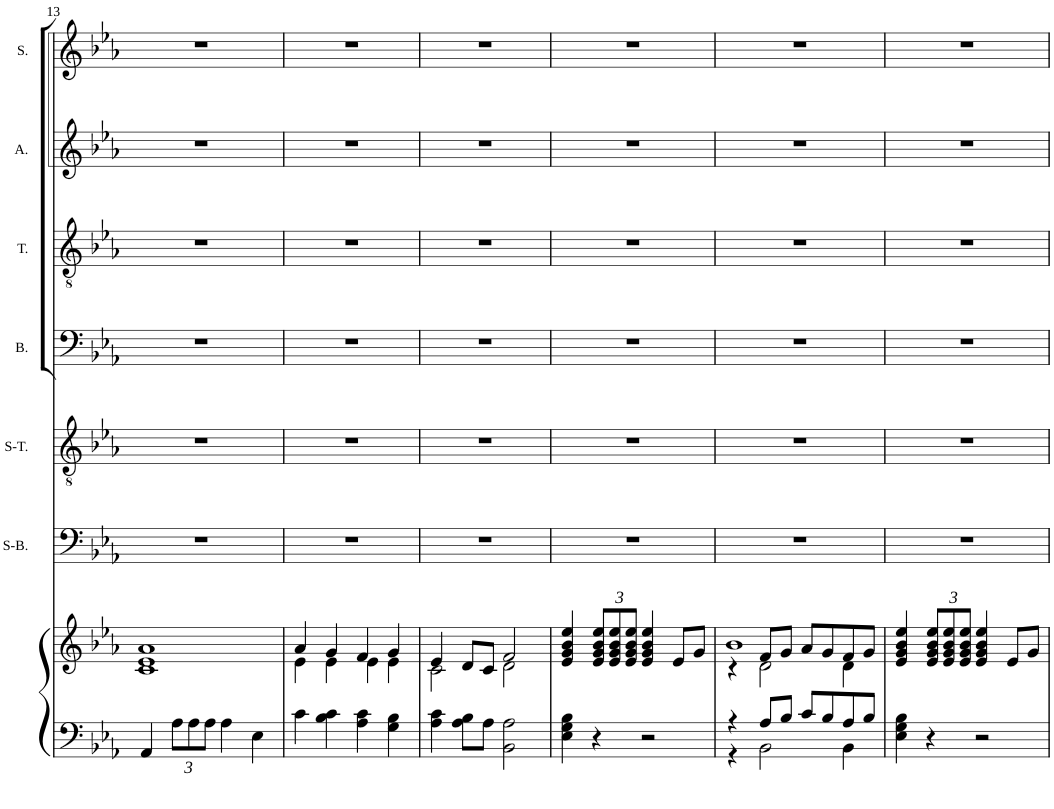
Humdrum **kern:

**kern	**kern	**kern	**kern	**kern	**kern	**kern	**kern
*part7	*part7	*part6	*part5	*part4	*part3	*part2	*part1
*staff8	*staff7	*staff6	*staff5	*staff4	*staff3	*staff2	*staff1
*	*	*I"Bariton Solo	*I"Tenor Solo	*I"Bass	*I"Tenor	*I"Alt	*I"Sopran
*	*	*	*	*I'B.	*I'T.	*I'A.	*I'S.
!!LO:PB:g=z
*clefF4	*clefG2	*clefF4	*clefGv2	*clefF4	*clefGv2	*clefG2	*clefG2
*k[b-e-a-]	*k[b-e-a-]	*k[b-e-a-]	*k[b-e-a-]	*k[b-e-a-]	*k[b-e-a-]	*k[b-e-a-]	*k[b-e-a-]
*E-:	*E-:	*E-:	*E-:	*E-:	*E-:	*E-:	*E-:
*M4/4	*M4/4	*M4/4	*M4/4	*M4/4	*M4/4	*M4/4	*M4/4
*met(c)	*met(c)	*met(c)	*met(c)	*met(c)	*met(c)	*met(c)	*met(c)
=13	=13	=13	=13	=13	=13	=13	=13
4AA-/	1c 1e- 1a-	1r	1r	1r	1r	1r	1r
*Xbrackettup	*	*	*	*	*	*	*
12A-\L	.	.	.	.	.	.	.
12A-\	.	.	.	.	.	.	.
12A-\J	.	.	.	.	.	.	.
4A-\	.	.	.	.	.	.	.
4E-\	.	.	.	.	.	.	.
=14	=14	=14	=14	=14	=14	=14	=14
*	*^	*	*	*	*	*	*
4c\	4a-/	4e-\	1r	1r	1r	1r	1r	1r
4B-\ 4c\	4g/	4e-\	.	.	.	.	.	.
4A-\ 4c\	4f/	4e-\	.	.	.	.	.	.
4G\ 4B-\	4g/	4e-\	.	.	.	.	.	.
=15	=15	=15	=15	=15	=15	=15	=15	=15
4A-\ 4c\	4e-/	2c\	1r	1r	1r	1r	1r	1r
8A-\ 8B-\L	8d/L	.	.	.	.	.	.	.
8A-\J	8c/J	.	.	.	.	.	.	.
2BB-\ 2A-\	2f/	2d\	.	.	.	.	.	.
*	*v	*v	*	*	*	*	*	*
=16	=16	=16	=16	=16	=16	=16	=16
4E-\ 4G\ 4B-\	4e-/ 4g/ 4b-/ 4ee-/	1r	1r	1r	1r	1r	1r
*	*Xbrackettup	*	*	*	*	*	*
4r	12e-/ 12g/ 12b-/ 12ee-/L	.	.	.	.	.	.
.	12e-/ 12g/ 12b-/ 12ee-/	.	.	.	.	.	.
.	12e-/ 12g/ 12b-/ 12ee-/J	.	.	.	.	.	.
2r	4e-/ 4g/ 4b-/ 4ee-/	.	.	.	.	.	.
.	8e-/L	.	.	.	.	.	.
.	8g/J	.	.	.	.	.	.
=17	=17	=17	=17	=17	=17	=17	=17
*^	*^	*	*	*	*	*	*
*	*	*	*^	*	*	*	*	*	*
4r	4r	1b-	4r	4ryy	1r	1r	1r	1r	1r	1r
8A-/L	2BB-\	.	2d\	8f/L	.	.	.	.	.	.
8B-/J	.	.	.	8g/J	.	.	.	.	.	.
8c/L	.	.	.	8a-/L	.	.	.	.	.	.
8B-/	.	.	.	8g/	.	.	.	.	.	.
8A-/	4BB-\	.	4d\	8f/	.	.	.	.	.	.
8B-/J	.	.	.	8g/J	.	.	.	.	.	.
*v	*v	*	*	*	*	*	*	*	*	*
*	*v	*v	*v	*	*	*	*	*	*
=18	=18	=18	=18	=18	=18	=18	=18
4E-\ 4G\ 4B-\	4e-/ 4g/ 4b-/ 4ee-/	1r	1r	1r	1r	1r	1r
4r	12e-/ 12g/ 12b-/ 12ee-/L	.	.	.	.	.	.
.	12e-/ 12g/ 12b-/ 12ee-/	.	.	.	.	.	.
.	12e-/ 12g/ 12b-/ 12ee-/J	.	.	.	.	.	.
2r	4e-/ 4g/ 4b-/ 4ee-/	.	.	.	.	.	.
.	8e-/L	.	.	.	.	.	.
.	8g/J	.	.	.	.	.	.
=	=	=	=	=	=	=	=
*-	*-	*-	*-	*-	*-	*-	*-
